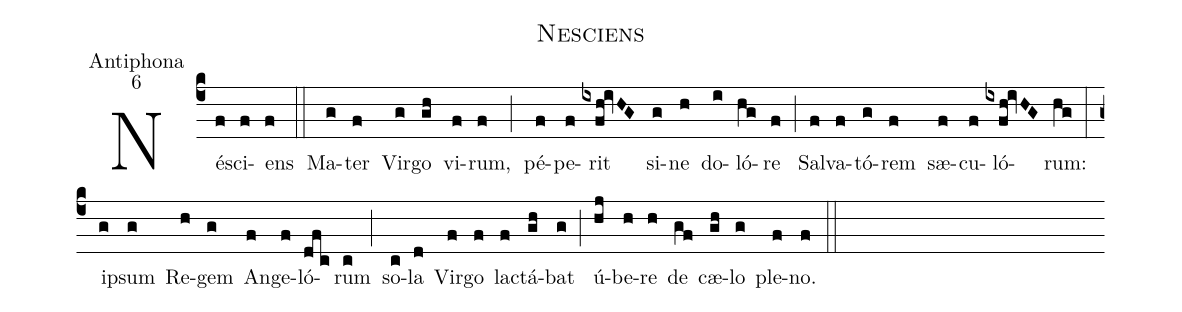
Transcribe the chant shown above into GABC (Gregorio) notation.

name:Nesciens;
office-part:Antiphona;
mode:6;
%%
(c4) Né(f)sci(f)ens(f) (::)
Ma(g)ter(f) Vir(g)go(gh) vi(f)rum,(f) (;) pé(f)pe(f)rit(ixfh!ivHG) si(g)ne(h) do(i)ló(hg)re(f) (;) Sal(f)va(f)tó(g)rem(f) sæ(f)cu(f)ló(ixfh!ivHG)rum:(hg) (:)
i(g)psum(g) Re(h)gem(g) An(f)ge(f)ló(dfc)rum(c) (;) so(c)la(d) Vir(f)go(f) la(f)ctá(gh)bat(g) (;) ú(hj)be(h)re(h) de(gf) cæ(gh)lo(g) ple(f)no.(f) (::)
